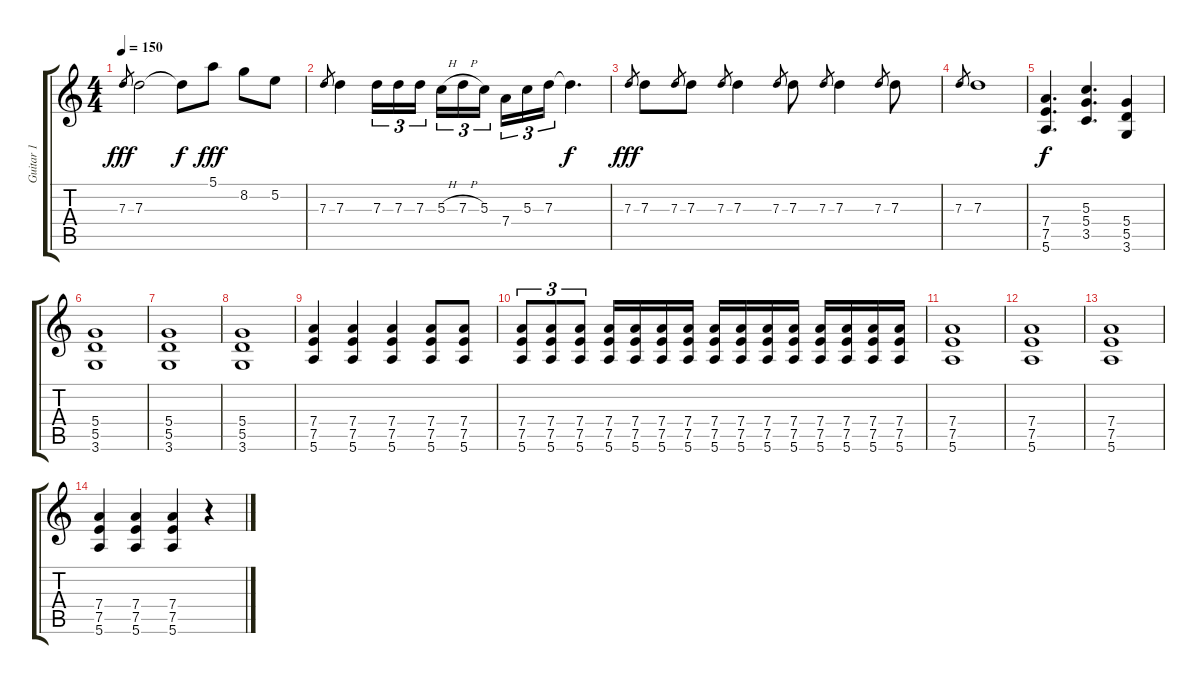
\track ("Guitar 1" "Guitar 1") {instrument distortionguitar}
\staff {score tabs}
\tuning (E4 B3 G3 D3 A2 E2) {hide}
\ts (4 4)
\tempo 150
\clef g2
\ks c
7.3.8{gr dy fff} 7.3.2 7.3{t}.8{dy f} 5.1.8{dy fff} 8.2.8 5.2.8 |
7.3.8{gr} 7.3.4 7.3.16{tu (3 2)} 7.3.16{tu (3 2)} 7.3.16{tu (3 2)} 5.3{h}.16{tu (3 2)} 7.3{h}.16{tu (3 2)} 5.3.16{tu (3 2)} 7.4.16{tu (3 2)} 5.3.16{tu (3 2)} 7.3.16{tu (3 2)} 7.3{t}.4{d dy f} |
7.3.8{gr dy fff} 7.3.8 7.3.8{gr} 7.3.8 7.3.8{gr} 7.3.4 7.3.8{gr} 7.3.8 7.3.8{gr} 7.3.4 7.3.8{gr} 7.3.8 |
7.3.8{gr} 7.3.1 |
(7.4 7.5 5.6).4{d dy f} (5.3 5.4 3.5).4{d} (5.4 5.5 3.6).4 |
(5.4 5.5 3.6).1 |
(5.4 5.5 3.6).1 |
(5.4 5.5 3.6).1 |
(7.4 7.5 5.6).4 (7.4 7.5 5.6).4 (7.4 7.5 5.6).4 (7.4 7.5 5.6).8 (7.4 7.5 5.6).8 |
(7.4 7.5 5.6).8{tu (3 2)} (7.4 7.5 5.6).8{tu (3 2)} (7.4 7.5 5.6).8{tu (3 2)} (7.4 7.5 5.6).16 (7.4 7.5 5.6).16 (7.4 7.5 5.6).16 (7.4 7.5 5.6).16 (7.4 7.5 5.6).16 (7.4 7.5 5.6).16 (7.4 7.5 5.6).16 (7.4 7.5 5.6).16 (7.4 7.5 5.6).16 (7.4 7.5 5.6).16 (7.4 7.5 5.6).16 (7.4 7.5 5.6).16 |
(7.4 7.5 5.6).1 |
(7.4 7.5 5.6).1 |
(7.4 7.5 5.6).1 |
(7.4 7.5 5.6).4 (7.4 7.5 5.6).4 (7.4 7.5 5.6).4 r.4
